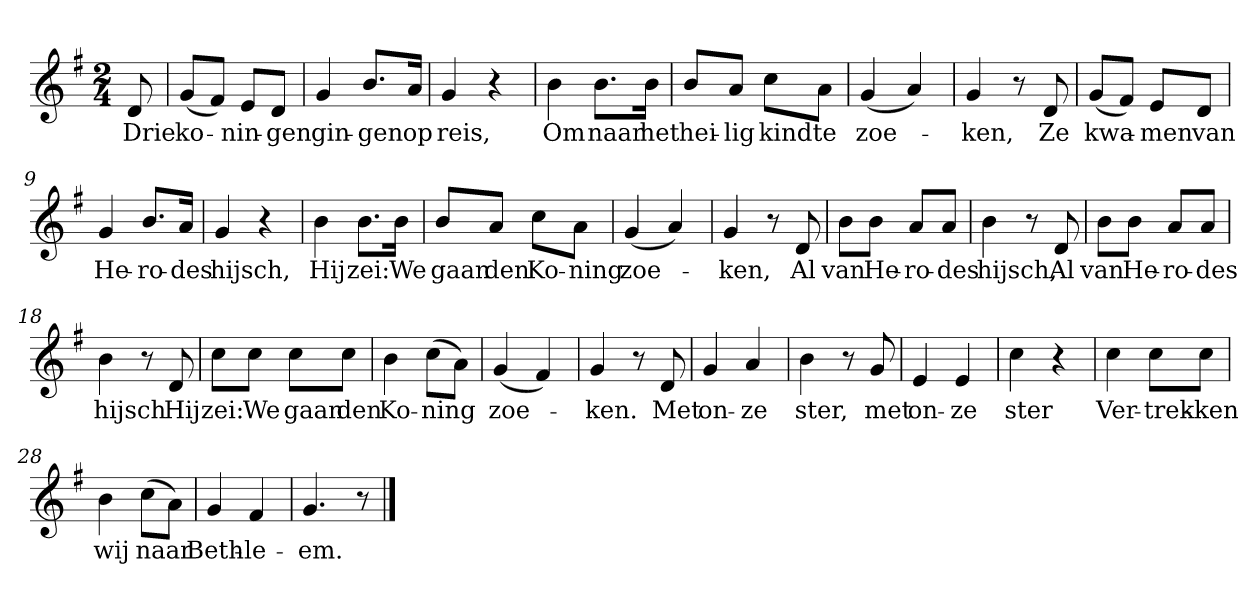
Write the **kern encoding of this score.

**kern	**text
*part1	*part1
*staff1	*staff1
*clefG2	*
*k[f#]	*
*G:	*
*M2/4	*
*MM120	*
=	=
8d	Drie
=1	=1
(8g/L	ko-
8f#/J)	.
8e/L	-nin-
8d/J	-gen
=2	=2
4g	gin-
8.b/L	-gen
16a/Jk	op
=3	=3
4g	reis,
4r	.
=4	=4
4b	Om
8.b\L	naar
16b\Jk	het
=5	=5
8b/L	hei-
8a/J	-lig
8cc\L	kind
8a\J	te
=6	=6
(4g	zoe-
4a)	.
=7	=7
4g	-ken,
8r	.
8d	Ze
=8	=8
(8g/L	kwa-
8f#/J)	.
8e/L	-men
8d/J	van
=9	=9
4g	He-
8.b/L	-ro-
16a/Jk	-des
=10	=10
4g	hijsch,
4r	.
=11	=11
4b	Hij
8.b\L	zei:
16b\Jk	We
=12	=12
8b/L	gaan
8a/J	den
8cc\L	Ko-
8a\J	-ning
=13	=13
(4g	zoe-
4a)	.
=14	=14
4g	-ken,
8r	.
8d	Al
=15	=15
8b\L	van
8b\J	He-
8a/L	-ro-
8a/J	-des
=16	=16
4b	hijsch,
8r	.
8d	Al
=17	=17
8b\L	van
8b\J	He-
8a/L	-ro-
8a/J	-des
=18	=18
4b	hijsch
8r	.
8d	Hij
=19	=19
8cc\L	zei:
8cc\J	We
8cc\L	gaan
8cc\J	den
=20	=20
4b	Ko-
(8cc\L	-ning
8a\J)	.
=21	=21
(4g	zoe-
4f#)	.
=22	=22
4g	-ken.
8r	.
8d	Met
=23	=23
4g	on-
4a	-ze
=24	=24
4b	ster,
8r	.
8g	met
=25	=25
4e	on-
4e	-ze
=26	=26
4cc	ster
4r	.
=27	=27
4cc	Ver-
8cc\L	-trek-
8cc\J	-ken
=28	=28
4b	wij
(8cc\L	naar
8a\J)	.
=29	=29
4g	Beth-
4f#	-le-
=30	=30
4.g	-em.
8r	.
==	==
*-	*-
